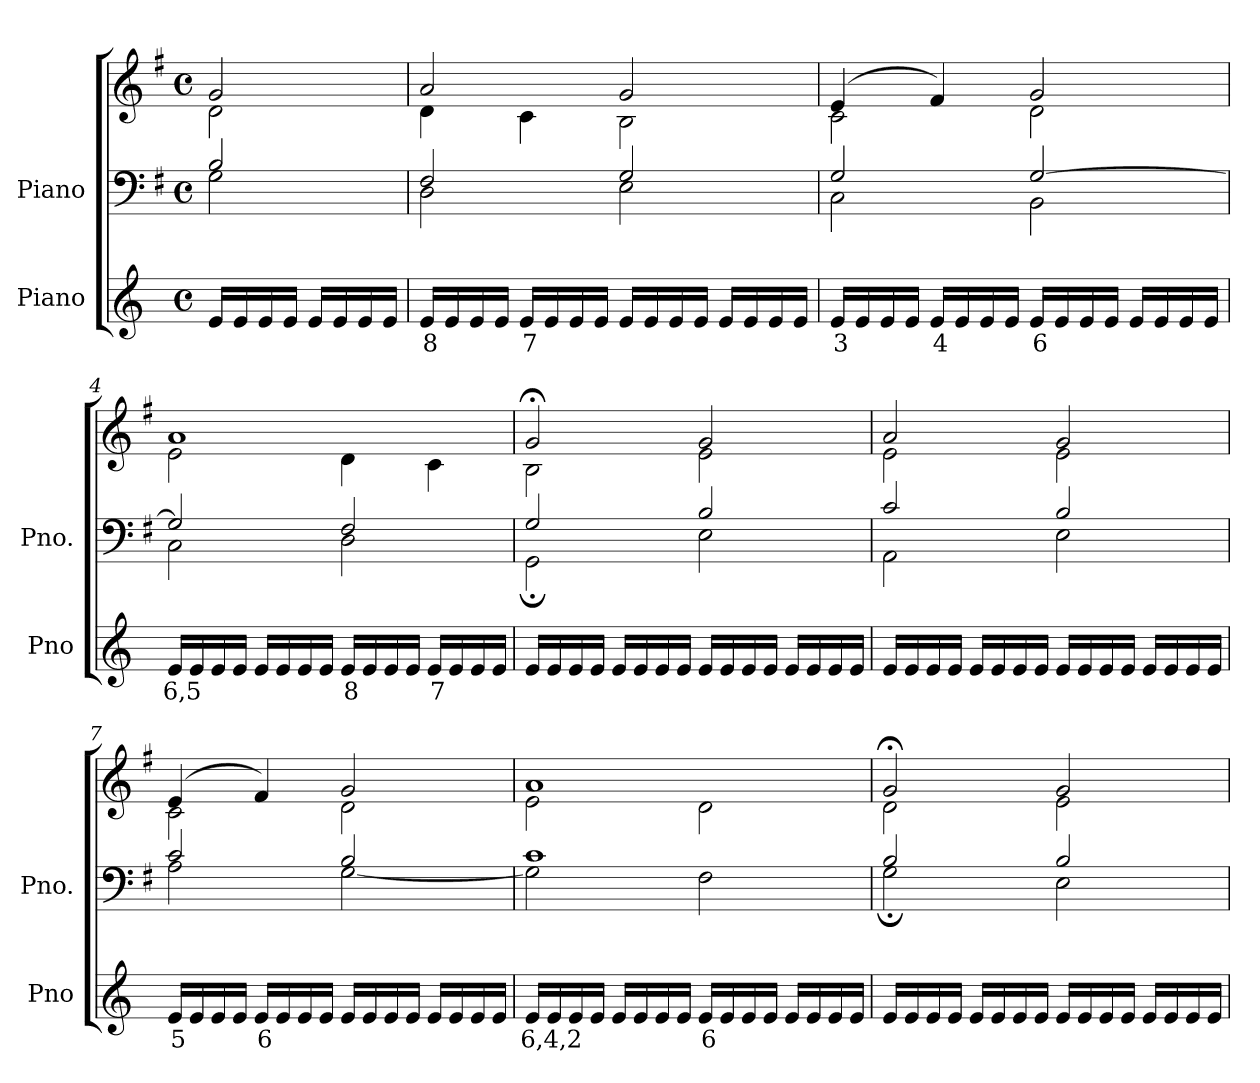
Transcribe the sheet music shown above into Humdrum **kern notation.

**kern	**text	**kern	**kern
*part2	*part2	*part1	*part1
*staff3	*staff3	*staff2	*staff1
*I"Piano	*	*I"Piano	*
*I'Pno	*	*I'Pno.	*
*clefG2	*	*clefF4	*clefG2
*k[]	*	*k[f#]	*k[f#]
*M4/4	*	*M4/4	*M4/4
*met(c)	*	*met(c)	*met(c)
=1	=1	=1	=1
*	*	*^	*^
16e/LL	.	2B/	2G\	2g/	2d\
16e/	.	.	.	.	.
16e/	.	.	.	.	.
16e/JJ	.	.	.	.	.
16e/LL	.	.	.	.	.
16e/	.	.	.	.	.
16e/	.	.	.	.	.
16e/JJ	.	.	.	.	.
=2	=2	=2	=2	=2	=2
!	!LO:LY:b	!	!	!	!
16e/LL	8	2F#/	2D\	2a/	4d\
16e/	.	.	.	.	.
16e/	.	.	.	.	.
16e/JJ	.	.	.	.	.
!	!LO:LY:b	!	!	!	!
16e/LL	7	.	.	.	4c\
16e/	.	.	.	.	.
16e/	.	.	.	.	.
16e/JJ	.	.	.	.	.
16e/LL	.	2G/	2E\	2g/	2B\
16e/	.	.	.	.	.
16e/	.	.	.	.	.
16e/JJ	.	.	.	.	.
16e/LL	.	.	.	.	.
16e/	.	.	.	.	.
16e/	.	.	.	.	.
16e/JJ	.	.	.	.	.
=3	=3	=3	=3	=3	=3
!	!LO:LY:b	!	!	!	!
16e/LL	3	2G/	2C\	(>4e/	2c\
16e/	.	.	.	.	.
16e/	.	.	.	.	.
16e/JJ	.	.	.	.	.
!	!LO:LY:b	!	!	!	!
16e/LL	4	.	.	4f#/)	.
16e/	.	.	.	.	.
16e/	.	.	.	.	.
16e/JJ	.	.	.	.	.
!	!LO:LY:b	!	!	!	!
16e/LL	6	[2G/	2BB\	2g/	2d\
16e/	.	.	.	.	.
16e/	.	.	.	.	.
16e/JJ	.	.	.	.	.
16e/LL	.	.	.	.	.
16e/	.	.	.	.	.
16e/	.	.	.	.	.
16e/JJ	.	.	.	.	.
=4	=4	=4	=4	=4	=4
!	!LO:LY:b	!	!	!	!
16e/LL	6,5	2G/]	2C\	1a	2e\
16e/	.	.	.	.	.
16e/	.	.	.	.	.
16e/JJ	.	.	.	.	.
16e/LL	.	.	.	.	.
16e/	.	.	.	.	.
16e/	.	.	.	.	.
16e/JJ	.	.	.	.	.
!	!LO:LY:b	!	!	!	!
16e/LL	8	2F#/	2D\	.	4d\
16e/	.	.	.	.	.
16e/	.	.	.	.	.
16e/JJ	.	.	.	.	.
!	!LO:LY:b	!	!	!	!
16e/LL	7	.	.	.	4c\
16e/	.	.	.	.	.
16e/	.	.	.	.	.
16e/JJ	.	.	.	.	.
=5	=5	=5	=5	=5	=5
16e/LL	.	2G/	2GG;\	2g;</	2B\
16e/	.	.	.	.	.
16e/	.	.	.	.	.
16e/JJ	.	.	.	.	.
16e/LL	.	.	.	.	.
16e/	.	.	.	.	.
16e/	.	.	.	.	.
16e/JJ	.	.	.	.	.
16e/LL	.	2B/	2E\	2g/	2e\
16e/	.	.	.	.	.
16e/	.	.	.	.	.
16e/JJ	.	.	.	.	.
16e/LL	.	.	.	.	.
16e/	.	.	.	.	.
16e/	.	.	.	.	.
16e/JJ	.	.	.	.	.
=6	=6	=6	=6	=6	=6
16e/LL	.	2c/	2AA\	2a/	2e\
16e/	.	.	.	.	.
16e/	.	.	.	.	.
16e/JJ	.	.	.	.	.
16e/LL	.	.	.	.	.
16e/	.	.	.	.	.
16e/	.	.	.	.	.
16e/JJ	.	.	.	.	.
16e/LL	.	2B/	2E\	2g/	2e\
16e/	.	.	.	.	.
16e/	.	.	.	.	.
16e/JJ	.	.	.	.	.
16e/LL	.	.	.	.	.
16e/	.	.	.	.	.
16e/	.	.	.	.	.
16e/JJ	.	.	.	.	.
=7	=7	=7	=7	=7	=7
!	!LO:LY:b	!	!	!	!
16e/LL	5	2c/	2A\	(>4e/	2c\
16e/	.	.	.	.	.
16e/	.	.	.	.	.
16e/JJ	.	.	.	.	.
!	!LO:LY:b	!	!	!	!
16e/LL	6	.	.	4f#/)	.
16e/	.	.	.	.	.
16e/	.	.	.	.	.
16e/JJ	.	.	.	.	.
16e/LL	.	2B/	[2G\	2g/	2d\
16e/	.	.	.	.	.
16e/	.	.	.	.	.
16e/JJ	.	.	.	.	.
16e/LL	.	.	.	.	.
16e/	.	.	.	.	.
16e/	.	.	.	.	.
16e/JJ	.	.	.	.	.
=8	=8	=8	=8	=8	=8
!	!LO:LY:b	!	!	!	!
16e/LL	6,4,2	1c	2G\]	1a	2e\
16e/	.	.	.	.	.
16e/	.	.	.	.	.
16e/JJ	.	.	.	.	.
16e/LL	.	.	.	.	.
16e/	.	.	.	.	.
16e/	.	.	.	.	.
16e/JJ	.	.	.	.	.
!	!LO:LY:b	!	!	!	!
16e/LL	6	.	2F#\	.	2d\
16e/	.	.	.	.	.
16e/	.	.	.	.	.
16e/JJ	.	.	.	.	.
16e/LL	.	.	.	.	.
16e/	.	.	.	.	.
16e/	.	.	.	.	.
16e/JJ	.	.	.	.	.
=9	=9	=9	=9	=9	=9
16e/LL	.	2B/	2G;\	2g;</	2d\
16e/	.	.	.	.	.
16e/	.	.	.	.	.
16e/JJ	.	.	.	.	.
16e/LL	.	.	.	.	.
16e/	.	.	.	.	.
16e/	.	.	.	.	.
16e/JJ	.	.	.	.	.
16e/LL	.	2B/	2E\	2g/	2e\
16e/	.	.	.	.	.
16e/	.	.	.	.	.
16e/JJ	.	.	.	.	.
16e/LL	.	.	.	.	.
16e/	.	.	.	.	.
16e/	.	.	.	.	.
16e/JJ	.	.	.	.	.
*	*	*v	*v	*	*
*	*	*	*v	*v
=	=	=	=
*-	*-	*-	*-
